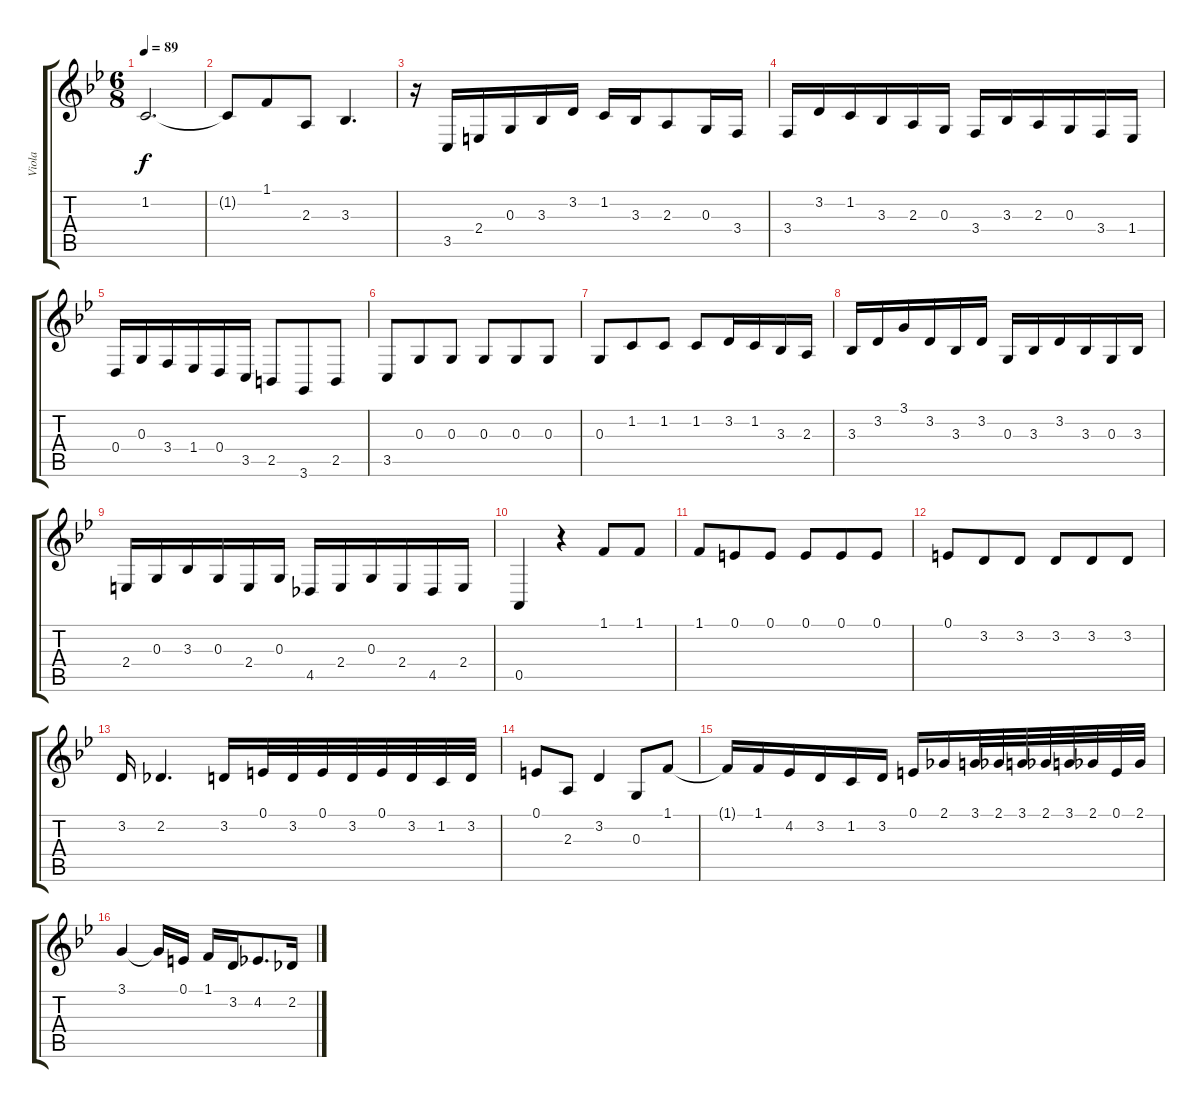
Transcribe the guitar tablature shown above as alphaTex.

\track ("Viola" "Viola") {instrument viola}
\staff {score tabs}
\tuning (E4 B3 G3 D3 A2 E2) {hide}
\ts (6 8)
\tempo 89
\clef g2
\ks gminor
1.2.2{d dy f} |
1.2{t}.8 1.1.8 2.3.8 3.3.4{d} |
r.16 3.5.16 2.4.16 0.3.16 3.3.16 3.2.16 1.2.16 3.3.16 2.3.8 0.3.16 3.4.16 |
3.4.16 3.2.16 1.2.16 3.3.16 2.3.16 0.3.16 3.4.16 3.3.16 2.3.16 0.3.16 3.4.16 1.4.16 |
0.4.16 0.3.16 3.4.16 1.4.16 0.4.16 3.5.16 2.5.8 3.6.8 2.5.8 |
3.5.8 0.3.8 0.3.8 0.3.8 0.3.8 0.3.8 |
0.3.8 1.2.8 1.2.8 1.2.8 3.2.16 1.2.16 3.3.16 2.3.16 |
3.3.16 3.2.16 3.1.16 3.2.16 3.3.16 3.2.16 0.3.16 3.3.16 3.2.16 3.3.16 0.3.16 3.3.16 |
2.4.16 0.3.16 3.3.16 0.3.16 2.4.16 0.3.16 4.5.16 2.4.16 0.3.16 2.4.16 4.5.16 2.4.16 |
0.5.4 r.4 1.1.8 1.1.8 |
1.1.8 0.1.8 0.1.8 0.1.8 0.1.8 0.1.8 |
0.1.8 3.2.8 3.2.8 3.2.8 3.2.8 3.2.8 |
3.2.16 2.2.4{d} 3.2.16 0.1.32 3.2.32 0.1.32 3.2.32 0.1.32 3.2.32 1.2.32 3.2.32 |
0.1.8 2.3.8 3.2.4 0.3.8 1.1.8 |
1.1{t}.16 1.1.16 4.2.16 3.2.16 1.2.16 3.2.16 0.1.16 2.1.16 3.1.32 2.1.32 3.1.32 2.1.32 3.1.32 2.1.32 0.1.32 2.1.32 |
3.1.4 3.1{t}.16 0.1.16 1.1.16 3.2.16 4.2.8{d} 2.2.16
